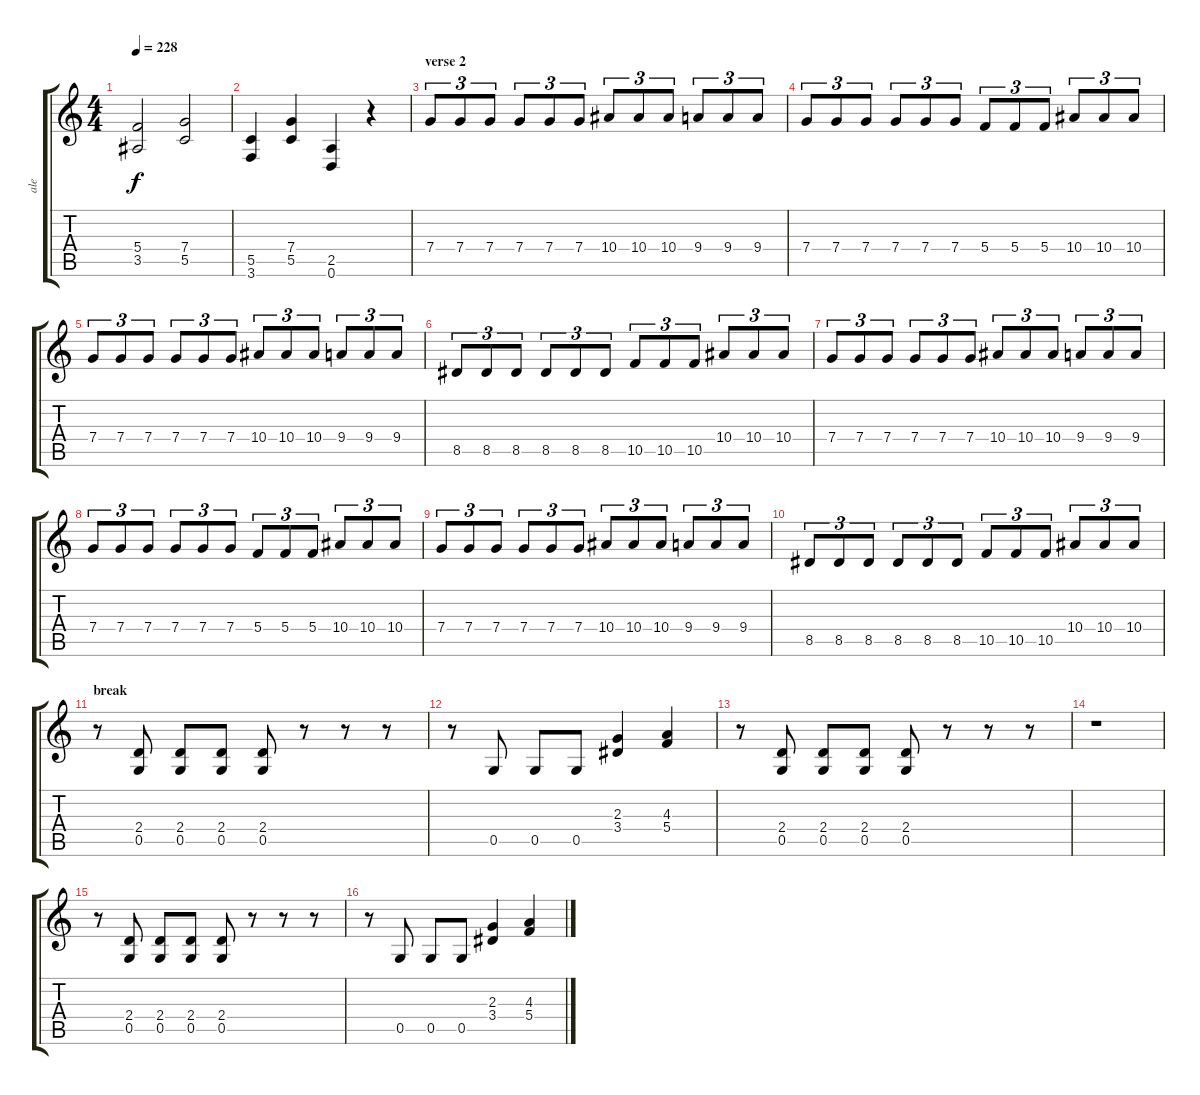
\track ("ale" "ale") {instrument overdrivenguitar}
\staff {score tabs}
\tuning (D4 A3 F3 C3 G2 D2) {hide}
\ts (4 4)
\tempo 228
\clef g2
\ks c
(5.4 3.5).2{dy f} (7.4 5.5).2 |
(5.5 3.6).4 (7.4 5.5).4 (2.5 0.6).4 r.4 |
\section ("" "verse 2")
7.4.8{tu (3 2)} 7.4.8{tu (3 2)} 7.4.8{tu (3 2)} 7.4.8{tu (3 2)} 7.4.8{tu (3 2)} 7.4.8{tu (3 2)} 10.4.8{tu (3 2)} 10.4.8{tu (3 2)} 10.4.8{tu (3 2)} 9.4.8{tu (3 2)} 9.4.8{tu (3 2)} 9.4.8{tu (3 2)} |
7.4.8{tu (3 2)} 7.4.8{tu (3 2)} 7.4.8{tu (3 2)} 7.4.8{tu (3 2)} 7.4.8{tu (3 2)} 7.4.8{tu (3 2)} 5.4.8{tu (3 2)} 5.4.8{tu (3 2)} 5.4.8{tu (3 2)} 10.4.8{tu (3 2)} 10.4.8{tu (3 2)} 10.4.8{tu (3 2)} |
7.4.8{tu (3 2)} 7.4.8{tu (3 2)} 7.4.8{tu (3 2)} 7.4.8{tu (3 2)} 7.4.8{tu (3 2)} 7.4.8{tu (3 2)} 10.4.8{tu (3 2)} 10.4.8{tu (3 2)} 10.4.8{tu (3 2)} 9.4.8{tu (3 2)} 9.4.8{tu (3 2)} 9.4.8{tu (3 2)} |
8.5.8{tu (3 2)} 8.5.8{tu (3 2)} 8.5.8{tu (3 2)} 8.5.8{tu (3 2)} 8.5.8{tu (3 2)} 8.5.8{tu (3 2)} 10.5.8{tu (3 2)} 10.5.8{tu (3 2)} 10.5.8{tu (3 2)} 10.4.8{tu (3 2)} 10.4.8{tu (3 2)} 10.4.8{tu (3 2)} |
7.4.8{tu (3 2)} 7.4.8{tu (3 2)} 7.4.8{tu (3 2)} 7.4.8{tu (3 2)} 7.4.8{tu (3 2)} 7.4.8{tu (3 2)} 10.4.8{tu (3 2)} 10.4.8{tu (3 2)} 10.4.8{tu (3 2)} 9.4.8{tu (3 2)} 9.4.8{tu (3 2)} 9.4.8{tu (3 2)} |
7.4.8{tu (3 2)} 7.4.8{tu (3 2)} 7.4.8{tu (3 2)} 7.4.8{tu (3 2)} 7.4.8{tu (3 2)} 7.4.8{tu (3 2)} 5.4.8{tu (3 2)} 5.4.8{tu (3 2)} 5.4.8{tu (3 2)} 10.4.8{tu (3 2)} 10.4.8{tu (3 2)} 10.4.8{tu (3 2)} |
7.4.8{tu (3 2)} 7.4.8{tu (3 2)} 7.4.8{tu (3 2)} 7.4.8{tu (3 2)} 7.4.8{tu (3 2)} 7.4.8{tu (3 2)} 10.4.8{tu (3 2)} 10.4.8{tu (3 2)} 10.4.8{tu (3 2)} 9.4.8{tu (3 2)} 9.4.8{tu (3 2)} 9.4.8{tu (3 2)} |
8.5.8{tu (3 2)} 8.5.8{tu (3 2)} 8.5.8{tu (3 2)} 8.5.8{tu (3 2)} 8.5.8{tu (3 2)} 8.5.8{tu (3 2)} 10.5.8{tu (3 2)} 10.5.8{tu (3 2)} 10.5.8{tu (3 2)} 10.4.8{tu (3 2)} 10.4.8{tu (3 2)} 10.4.8{tu (3 2)} |
\section ("" "break")
r.8 (2.4 0.5).8 (2.4 0.5).8 (2.4 0.5).8 (2.4 0.5).8 r.8 r.8 r.8 |
r.8 0.5.8 0.5.8 0.5.8 (2.3 3.4).4 (4.3 5.4).4 |
r.8 (2.4 0.5).8 (2.4 0.5).8 (2.4 0.5).8 (2.4 0.5).8 r.8 r.8 r.8 |
r.1 |
r.8 (2.4 0.5).8 (2.4 0.5).8 (2.4 0.5).8 (2.4 0.5).8 r.8 r.8 r.8 |
r.8 0.5.8 0.5.8 0.5.8 (2.3 3.4).4 (4.3 5.4).4
